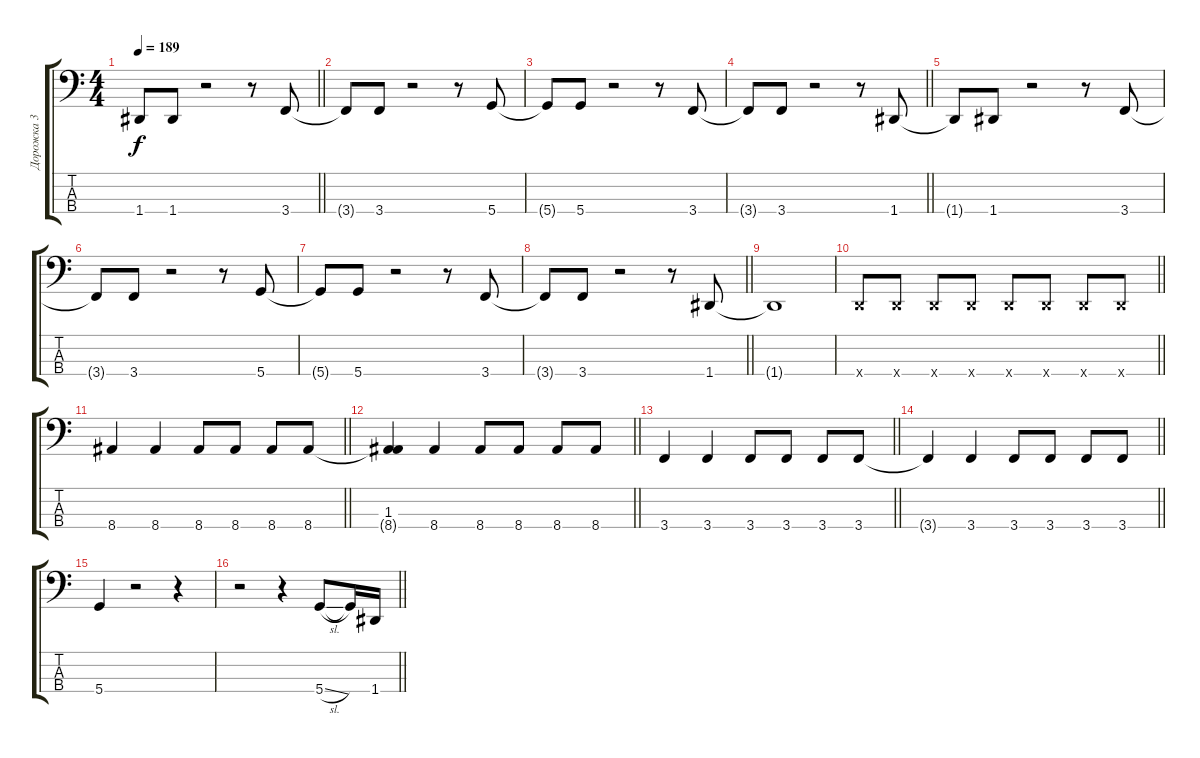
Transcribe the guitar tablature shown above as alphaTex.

\track ("Дорожка 3" "Дорожка 3") {instrument electricbassfinger}
\staff {score tabs}
\tuning (G2 D2 A1 D1) {hide}
\ts (4 4)
\tempo 189
\clef f4
\barLineRight lightlight
\ks c
1.4{t}.8{dy f} 1.4.8 r.2 r.8 3.4.8 |
3.4{t}.8 3.4.8 r.2 r.8 5.4.8 |
5.4{t}.8 5.4.8 r.2 r.8 3.4.8 |
\barLineRight lightlight
3.4{t}.8 3.4.8 r.2 r.8 1.4.8 |
1.4{t}.8 1.4.8 r.2 r.8 3.4.8 |
3.4{t}.8 3.4.8 r.2 r.8 5.4.8 |
5.4{t}.8 5.4.8 r.2 r.8 3.4.8 |
\barLineRight lightlight
3.4{t}.8 3.4.8 r.2 r.8 1.4.8 |
1.4{t}.1 |
\barLineRight lightlight
0.4{x}.8 0.4{x}.8 0.4{x}.8 0.4{x}.8 0.4{x}.8 0.4{x}.8 0.4{x}.8 0.4{x}.8 |
\barLineRight lightlight
8.4.4 8.4.4 8.4.8 8.4.8 8.4.8 8.4.8 |
\barLineRight lightlight
(1.3 8.4{t}).4 8.4.4 8.4.8 8.4.8 8.4.8 8.4.8 |
\barLineRight lightlight
3.4.4 3.4.4 3.4.8 3.4.8 3.4.8 3.4.8 |
\barLineRight lightlight
3.4{t}.4 3.4.4 3.4.8 3.4.8 3.4.8 3.4.8 |
5.4.4 r.2 r.4 |
\barLineRight lightlight
r.2 r.4 5.4{sl}.8 5.4{t}.16 1.4.16
